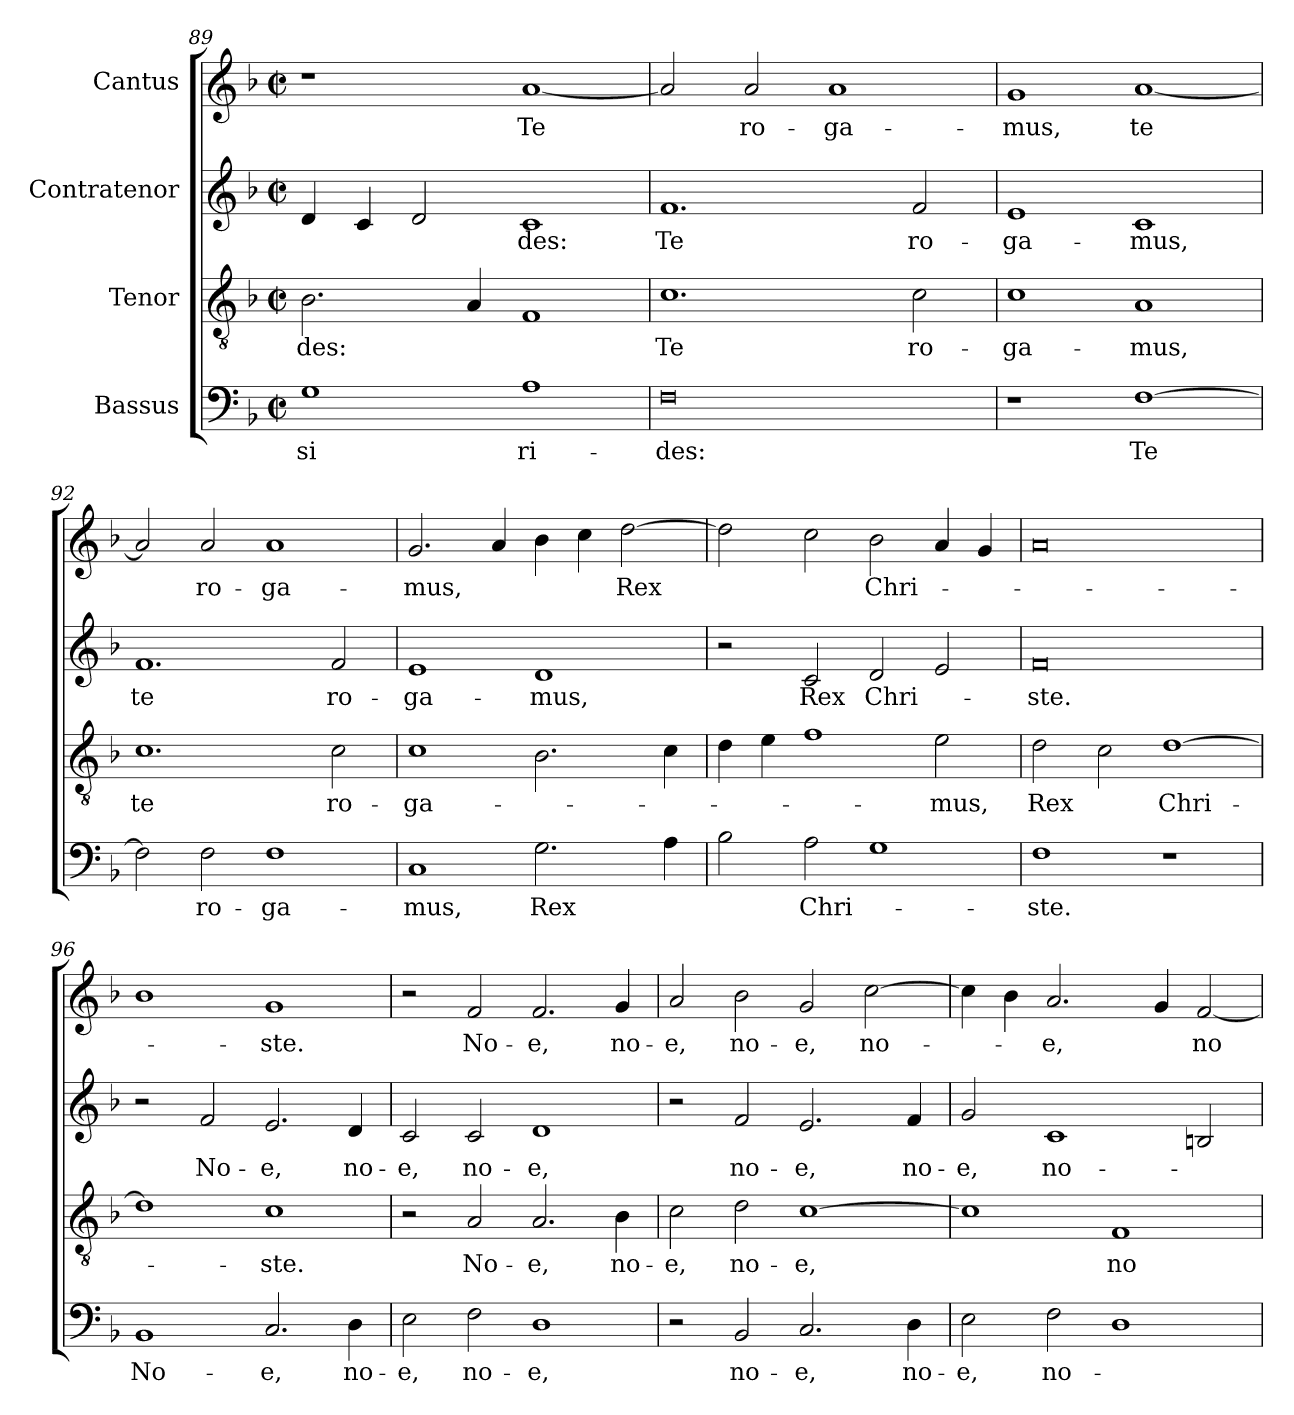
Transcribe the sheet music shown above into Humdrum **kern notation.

**kern	**text	**kern	**text	**kern	**text	**kern	**text
*part4	*part4	*part3	*part3	*part2	*part2	*part1	*part1
*staff4	*staff4	*staff3	*staff3	*staff2	*staff2	*staff1	*staff1
*I"Bassus	*	*I"Tenor	*	*I"Contratenor	*	*I"Cantus	*
*clefF4	*	*clefGv2	*	*clefG2	*	*clefG2	*
*k[b-]	*	*k[b-]	*	*k[b-]	*	*k[b-]	*
*F:	*	*F:	*	*F:	*	*F:	*
*M2/2	*	*M2/2	*	*M2/2	*	*M2/2	*
*met(c|)	*	*met(c|)	*	*met(c|)	*	*met(c|)	*
=89	=89	=89	=89	=89	=89	=89	=89
1G	si	2.B-\	-des:	4d/	.	1r	.
.	.	.	.	4c/	.	.	.
.	.	.	.	2d/	.	.	.
.	.	4A/	.	.	.	.	.
1A	ri-	1F	.	1c	-des:	[1a	Te
=90	=90	=90	=90	=90	=90	=90	=90
0F	-des:	1.c	Te	1.f	Te	2a/]	.
.	.	.	.	.	.	2a/	ro-
.	.	.	.	.	.	1a	-ga-
.	.	2c\	ro-	2f/	ro-	.	.
=91	=91	=91	=91	=91	=91	=91	=91
1r	.	1c	-ga-	1e	-ga-	1g	-mus,
[1F	Te	1A	-mus,	1c	-mus,	[1a	te
=92	=92	=92	=92	=92	=92	=92	=92
2F\]	.	1.c	te	1.f	te	2a/]	.
2F\	ro-	.	.	.	.	2a/	ro-
1F	-ga-	.	.	.	.	1a	-ga-
.	.	2c\	ro-	2f/	ro-	.	.
=93	=93	=93	=93	=93	=93	=93	=93
1C	-mus,	1c	-ga-	1e	-ga-	2.g/	-mus,
.	.	.	.	.	.	4a/	.
2.G\	Rex	2.B-\	.	1d	-mus,	4b-\	.
.	.	.	.	.	.	4cc\	.
.	.	.	.	.	.	[2dd\	Rex
4A\	.	4c\	.	.	.	.	.
!!LO:LB:g=z
=94	=94	=94	=94	=94	=94	=94	=94
2B-\	.	4d\	.	2r	.	2dd\]	.
.	.	4e\	.	.	.	.	.
2A\	Chri-	1f	.	2c/	Rex	2cc\	.
1G	.	.	.	2d/	Chri-	2b-\	Chri-
.	.	2e\	-mus,	2e/	.	4a/	.
.	.	.	.	.	.	4g/	.
=95	=95	=95	=95	=95	=95	=95	=95
1F	-ste.	2d\	Rex	0f	-ste.	0a	.
.	.	2c\	.	.	.	.	.
1r	.	[1d	Chri-	.	.	.	.
=96	=96	=96	=96	=96	=96	=96	=96
1BB-	No-	1d]	.	2r	.	1b-	.
.	.	.	.	2f/	No-	.	.
2.C/	-e,	1c	-ste.	2.e/	-e,	1g	-ste.
4D\	no-	.	.	4d/	no-	.	.
=97	=97	=97	=97	=97	=97	=97	=97
2E\	-e,	2r	.	2c/	-e,	2r	.
2F\	no-	2A/	No-	2c/	no-	2f/	No-
1D	-e,	2.A/	-e,	1d	-e,	2.f/	-e,
.	.	4B-\	no-	.	.	4g/	no-
=98	=98	=98	=98	=98	=98	=98	=98
2r	.	2c\	-e,	2r	.	2a/	-e,
2BB-/	no-	2d\	no-	2f/	no-	2b-\	no-
2.C/	-e,	[1c	-e,	2.e/	-e,	2g/	-e,
.	.	.	.	.	.	[2cc\	no-
4D\	no-	.	.	4f/	no-	.	.
=99	=99	=99	=99	=99	=99	=99	=99
2E\	-e,	1c]	.	2g/	-e,	4cc\]	.
.	.	.	.	.	.	4b-\	.
2F\	no-	.	.	1c	no-	2.a/	-e,
1D	.	1F	no-	.	.	.	.
.	.	.	.	.	.	4g/	.
.	.	.	.	2Bn/	.	[2f/	no-
=	=	=	=	=	=	=	=
*-	*-	*-	*-	*-	*-	*-	*-
